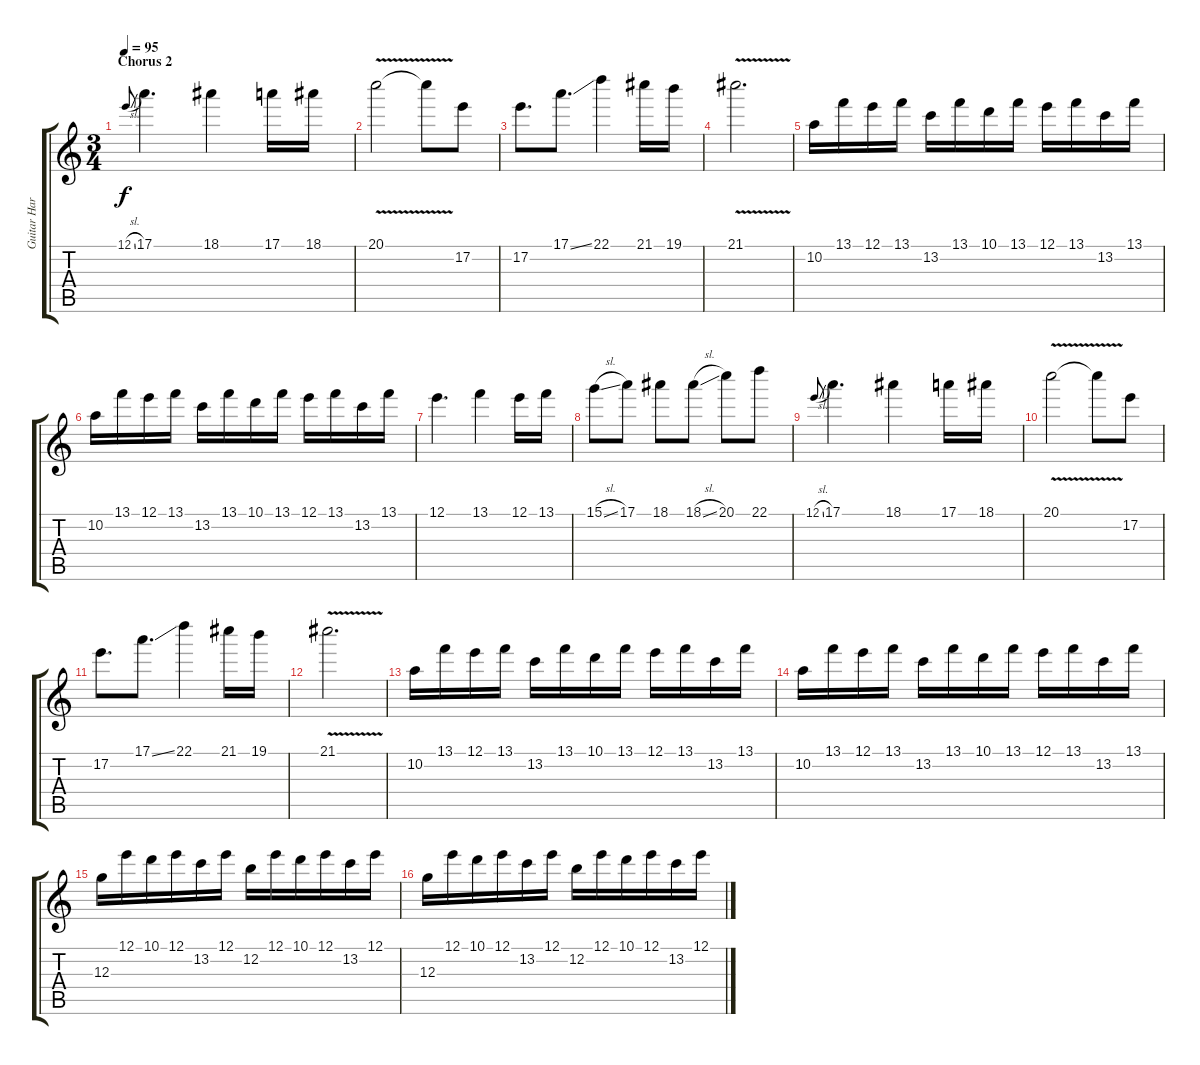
\track ("Guitar Harmony Synyster" "Guitar Har") {instrument distortionguitar}
\staff {score tabs}
\tuning (E4 B3 G3 D3 A2 D2) {hide}
\ts (3 4)
\section ("" "Chorus 2")
\tempo 95
\clef g2
\ks c
12.1{sl}.8{gr onbeat dy f} 17.1.4{d} 18.1.4 17.1.16 18.1.16 |
20.1{v}.2 20.1{t}.8 17.2.8 |
17.2.8{d} 17.1{ss}.8{d} 22.1.4 21.1.16 19.1.16 |
21.1{v}.2{d} |
10.2.16 13.1.16 12.1.16 13.1.16 13.2.16 13.1.16 10.1.16 13.1.16 12.1.16 13.1.16 13.2.16 13.1.16 |
10.2.16 13.1.16 12.1.16 13.1.16 13.2.16 13.1.16 10.1.16 13.1.16 12.1.16 13.1.16 13.2.16 13.1.16 |
12.1.4{d} 13.1.4 12.1.16 13.1.16 |
15.1{sl}.8 17.1.8 18.1.8 18.1{sl}.8 20.1.8 22.1.8 |
12.1{sl}.8{gr onbeat} 17.1.4{d} 18.1.4 17.1.16 18.1.16 |
20.1{v}.2 20.1{t}.8 17.2.8 |
17.2.8{d} 17.1{ss}.8{d} 22.1.4 21.1.16 19.1.16 |
21.1{v}.2{d} |
10.2.16 13.1.16 12.1.16 13.1.16 13.2.16 13.1.16 10.1.16 13.1.16 12.1.16 13.1.16 13.2.16 13.1.16 |
10.2.16 13.1.16 12.1.16 13.1.16 13.2.16 13.1.16 10.1.16 13.1.16 12.1.16 13.1.16 13.2.16 13.1.16 |
12.3.16 12.1.16 10.1.16 12.1.16{beam merge} 13.2.16 12.1.16{beam split} 12.2.16 12.1.16{beam merge} 10.1.16 12.1.16 13.2.16 12.1.16 |
12.3.16 12.1.16 10.1.16 12.1.16{beam merge} 13.2.16 12.1.16{beam split} 12.2.16 12.1.16{beam merge} 10.1.16 12.1.16 13.2.16 12.1.16
